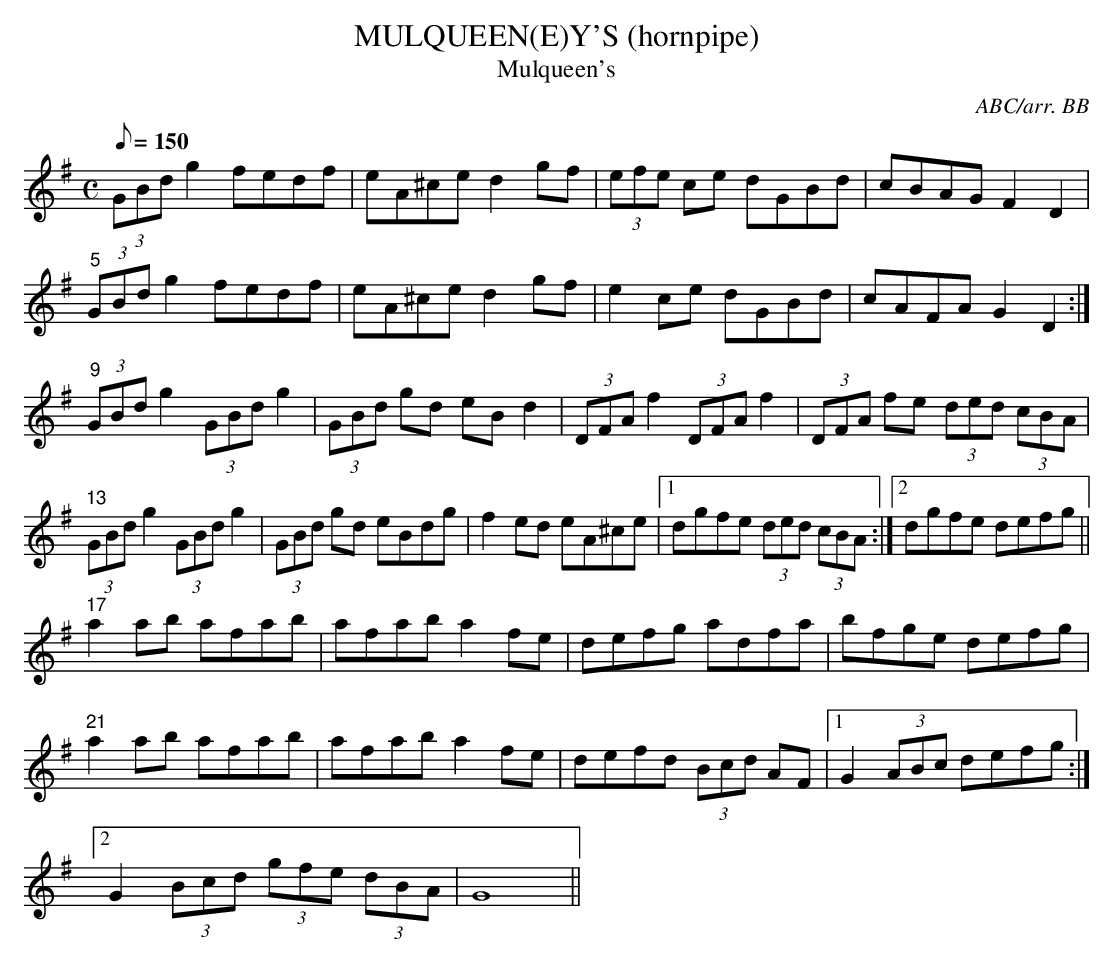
X:1
T:MULQUEEN(E)Y'S (hornpipe)
T:Mulqueen's
C:ABC/arr. BB
this, but after hearing Matt Molloy play it a number of times,
I left it just the way he performs it.
L:1/8
M:C
Q:150
K:G
(3GBd g2 fedf|eA^ce d2gf|(3efe ce dGBd|cBAG F2D2|
"5"(3GBd g2 fedf|eA^ce d2gf|e2ce dGBd|cAFA G2D2 :|
"9"(3GBd g2 (3GBd g2|(3GBd gd eBd2|(3DFA f2 (3DFA f2|\
(3DFA fe (3ded (3cBA|
"13"(3GBd g2 (3GBd g2|(3GBd gd eBdg|f2ed eA^ce|1 dgfe (3ded (3cBA :|\
[2 dgfe defg ||
"17"a2ab afab|afab a2fe|defg adfa|bfge defg|
"21"a2ab afab|afab a2fe|defd (3Bcd AF|1 G2 (3ABc defg :|
[2 G2 (3Bcd (3gfe (3dBA |G8||
